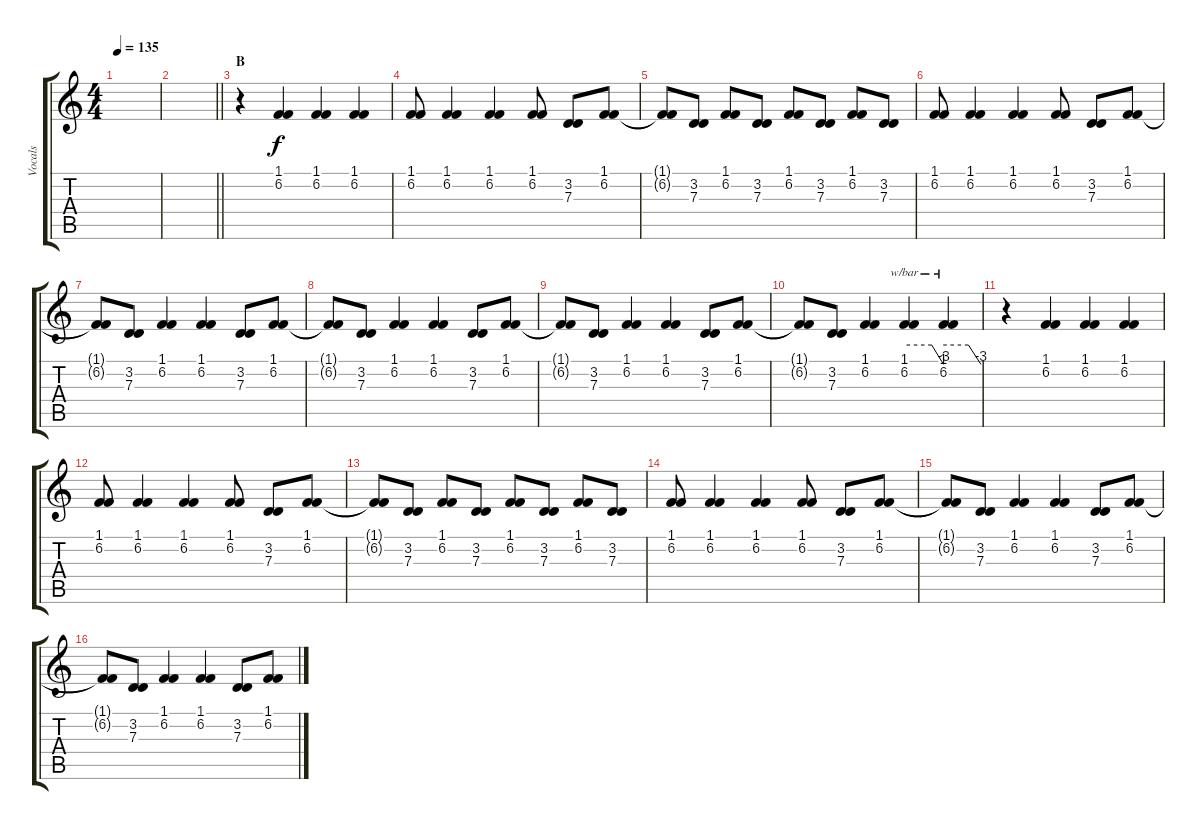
\track ("Vocals" "Vocals") {instrument flute}
\staff {score tabs}
\tuning (E4 B3 G3 D3 A2 E2) {hide}
\ts (4 4)
\tempo 135
\clef g2
\ks c
|
\barLineRight lightlight
|
\section ("" "B")
r.4 (1.1 6.2).4 (1.1 6.2).4 (1.1 6.2).4 |
(1.1 6.2).8 (1.1 6.2).4 (1.1 6.2).4 (1.1 6.2).8 (3.2 7.3).8 (1.1 6.2).8 |
(1.1{t} 6.2{t}).8 (3.2 7.3).8 (1.1 6.2).8 (3.2 7.3).8 (1.1 6.2).8 (3.2 7.3).8 (1.1 6.2).8 (3.2 7.3).8 |
(1.1 6.2).8 (1.1 6.2).4 (1.1 6.2).4 (1.1 6.2).8 (3.2 7.3).8 (1.1 6.2).8 |
(1.1{t} 6.2{t}).8 (3.2 7.3).8 (1.1 6.2).4 (1.1 6.2).4 (3.2 7.3).8 (1.1 6.2).8 |
(1.1{t} 6.2{t}).8 (3.2 7.3).8 (1.1 6.2).4 (1.1 6.2).4 (3.2 7.3).8 (1.1 6.2).8 |
(1.1{t} 6.2{t}).8 (3.2 7.3).8 (1.1 6.2).4 (1.1 6.2).4 (3.2 7.3).8 (1.1 6.2).8 |
(1.1{t} 6.2{t}).8 (3.2 7.3).8 (1.1 6.2).4 (1.1 6.2).4{tbe (custom default 0 0 42 0 60 -12)} (1.1 6.2).4{tbe (custom default 0 0 40 0 60 -12)} |
r.4 (1.1 6.2).4 (1.1 6.2).4 (1.1 6.2).4 |
(1.1 6.2).8 (1.1 6.2).4 (1.1 6.2).4 (1.1 6.2).8 (3.2 7.3).8 (1.1 6.2).8 |
(1.1{t} 6.2{t}).8 (3.2 7.3).8 (1.1 6.2).8 (3.2 7.3).8 (1.1 6.2).8 (3.2 7.3).8 (1.1 6.2).8 (3.2 7.3).8 |
(1.1 6.2).8 (1.1 6.2).4 (1.1 6.2).4 (1.1 6.2).8 (3.2 7.3).8 (1.1 6.2).8 |
(1.1{t} 6.2{t}).8 (3.2 7.3).8 (1.1 6.2).4 (1.1 6.2).4 (3.2 7.3).8 (1.1 6.2).8 |
(1.1{t} 6.2{t}).8 (3.2 7.3).8 (1.1 6.2).4 (1.1 6.2).4 (3.2 7.3).8 (1.1 6.2).8
